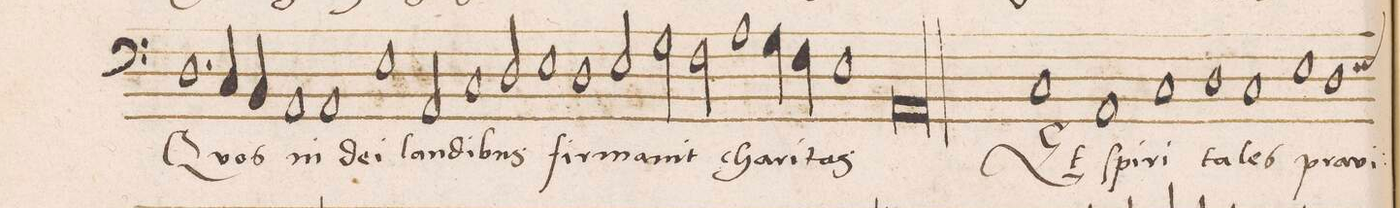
**kern	**text
*I"BASVS	*
*clefF4	*
*k[b-]	*
*met(C|)	*
*M2/1	*
1.D	Qvos
4C/	.
4BB-/	.
=28-	=28-
1AA	in
1AA	de-
=29-	=29-
1E	-i
2AA/	lau-
1C/	-di-
=30-	=30-
2D/	-bus
1E	fir-
=31-	=31-
1D	-ma-
2E/	.
2G\	-vit
=32-	=32-
2F\	.
1A	cha-
4G\	.
4F\	.
=33-	=33-
1E	-ri-
[1AAl	-tas
=34-	=34-
0AA]	.
=35||	=35||
1C	Et
1AA	Spi-
=36-	=36-
1C	-ri-
1D	-ta-
=37-	=37-
1C	-les
1E	pra-
=38-	=38-
*custos:E	*
1D	-vi-
*-	*-
